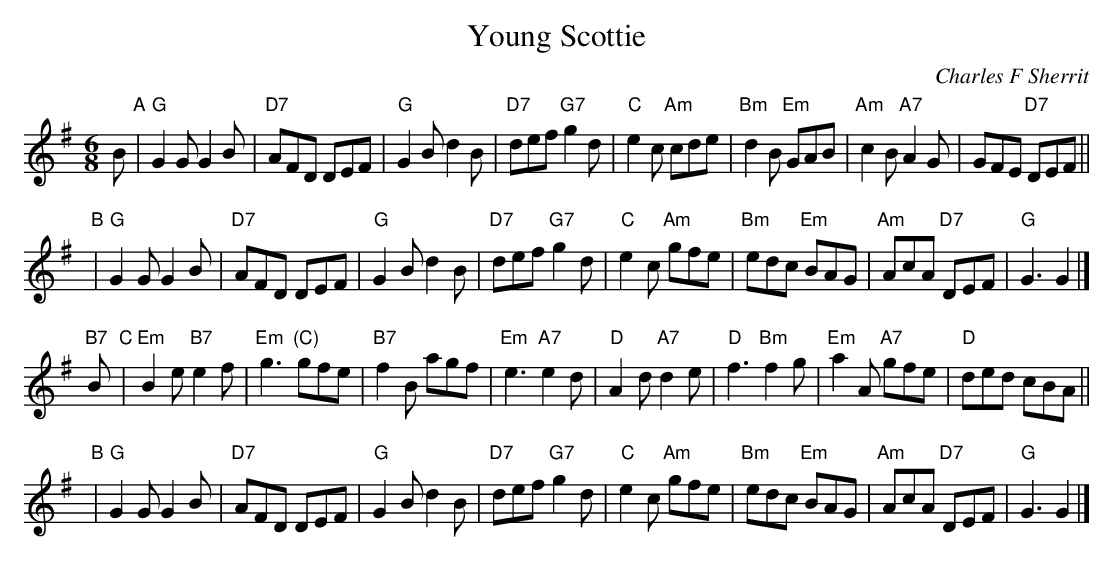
X:1
T: Young Scottie
C: Charles F Sherrit
M: 6/8
L: 1/8
K: G
B "A"|\
"G"G2G G2B | "D7"AFD DEF | "G"G2B d2B | "D7"def "G7"g2d |\
"C"e2c "Am"cde | "Bm"d2B "Em"GAB | "Am"c2B "A7"A2G | GFE "D7"DEF ||
y2 "B"|\
"G"G2G G2B | "D7"AFD DEF | "G"G2B d2B | "D7"def "G7"g2d |\
"C"e2c "Am"gfe | "Bm"edc "Em"BAG | "Am"AcA "D7"DEF | "G"G3 G2 |]
"B7"B "C"|\
"Em"B2e "B7"e2f | "Em"g3 "(C)"gfe | "B7"f2B agf | "Em"e3 "A7"e2d |\
"D"A2d "A7"d2e | "D"f3 "Bm"f2g | "Em"a2A "A7"gfe | "D"ded cBA ||
y2 "B"|\
"G"G2G G2B | "D7"AFD DEF | "G"G2B d2B | "D7"def "G7"g2d |\
"C"e2c "Am"gfe | "Bm"edc "Em"BAG | "Am"AcA "D7"DEF | "G"G3 G2 |]
